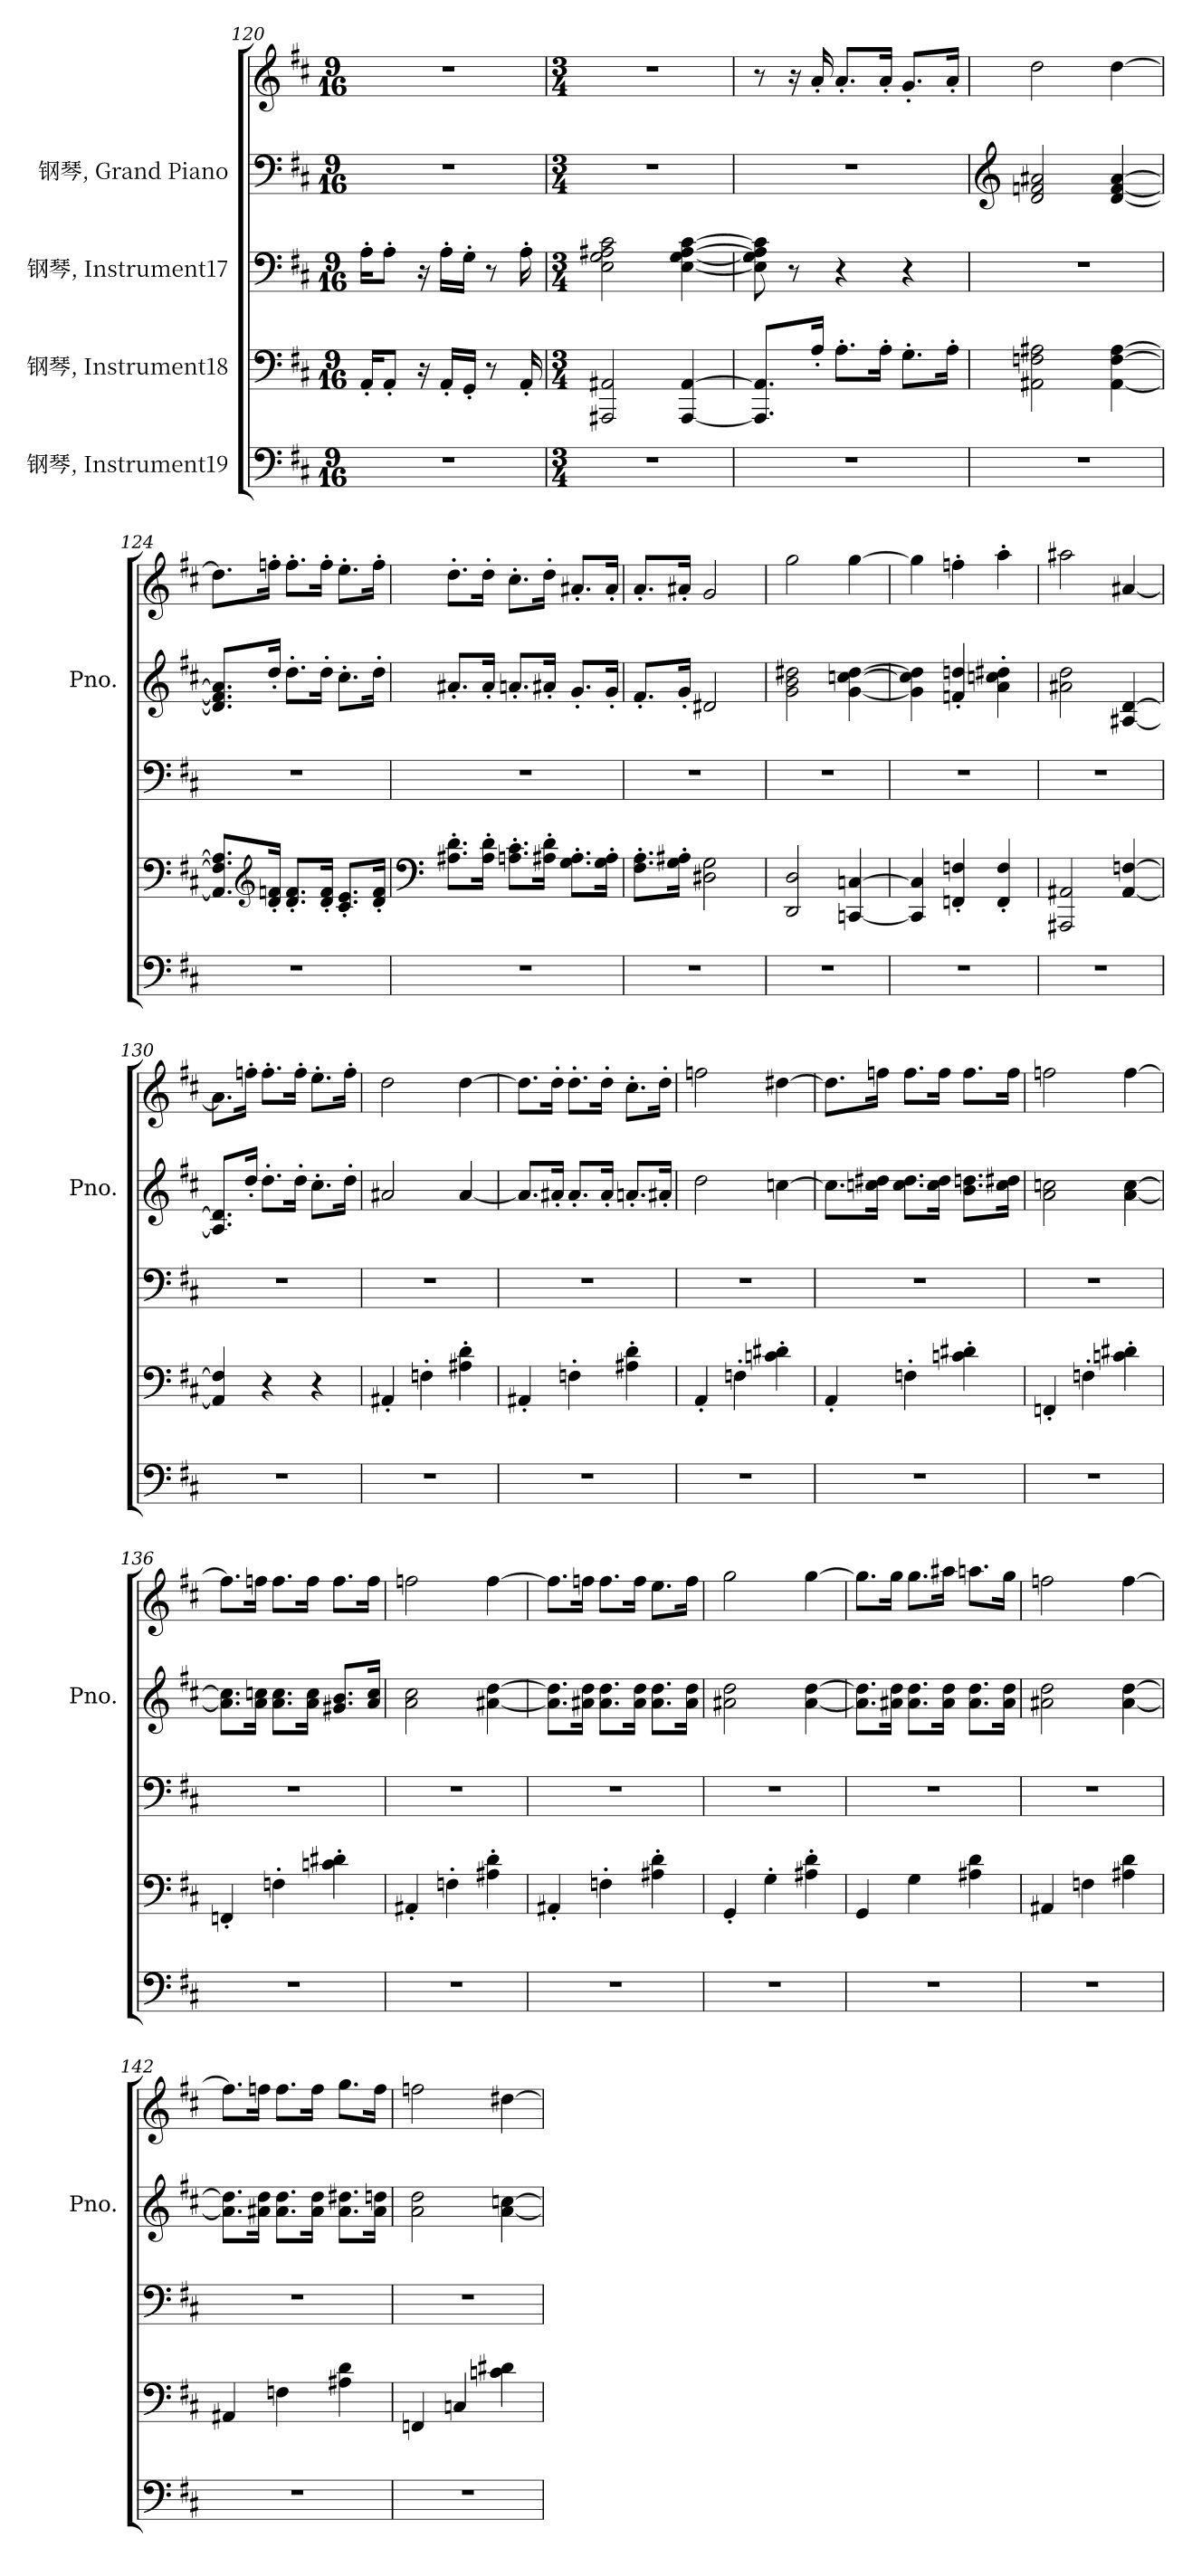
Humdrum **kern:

**kern	**kern	**kern	**kern	**kern
*part4	*part3	*part2	*part1	*part1
*staff5	*staff4	*staff3	*staff2	*staff1
*I"钢琴, Instrument19	*I"钢琴, Instrument18	*I"钢琴, Instrument17	*I"钢琴, Grand Piano	*
*	*	*	*I'Pno.	*
*clefF4	*clefF4	*clefF4	*clefF4	*clefG2
*k[f#c#]	*k[f#c#]	*k[f#c#]	*k[f#c#]	*k[f#c#]
*M9/16	*M9/16	*M9/16	*M9/16	*M9/16
=120	=120	=120	=120	=120
16%9r	16AA'/KL	16A'\KL	16%9r	16%9r
.	8AA'/J	8A'\J	.	.
.	16r	16r	.	.
.	16AA'/LL	16A'\LL	.	.
.	16GG'/JJ	16G'\JJ	.	.
.	8r	8r	.	.
.	16AA'/	16A'\	.	.
=121	=121	=121	=121	=121
*M3/4	*M3/4	*M3/4	*M3/4	*M3/4
*	*	*	*	*MM180
2.r	2AAA#X/ 2AA#X/	2E\ 2G\ 2A#X\ 2c#\	2.r	2.r
.	[4AAA#/ [4AA#/	[4E\ [4G\ [4A#\ [4c#\	.	.
!!LO:PB:g=z
=122	=122	=122	=122	=122
2.r	8.AAA#/] 8.AA#/]L	8E\] 8G\] 8A#\] 8c#\]	2.r	8r
.	.	8r	.	16r
.	16A'/Jk	.	.	16a'/
.	8.A'\L	4r	.	8.a'/L
.	16A'\Jk	.	.	16a'/Jk
.	8.G'\L	4r	.	8.g'/L
.	16A'\Jk	.	.	16a'/Jk
=123	=123	=123	=123	=123
*	*	*	*clefG2	*
2.r	2AA#X\ 2Fn\ 2A#X\	2.r	2d/ 2fn/ 2a#X/	2dd\
.	[4AA#\ [4F\ [4A#\	.	[4d/ [4f/ [4a#/	[4dd\
=124	=124	=124	=124	=124
2.r	8.AA#/] 8.F/] 8.A#/]L	2.r	8.d/] 8.f/] 8.a#/]L	8.dd\L]
*	*clefG2	*	*	*
.	16d/' 16fn/'Jk	.	16dd'/Jk	16ffn'\Jk
.	8.d/' 8.f/'L	.	8.dd'\L	8.ff'\L
.	16d/' 16f/'Jk	.	16dd'\Jk	16ff'\Jk
.	8.c#/' 8.e/'L	.	8.cc#'\L	8.ee'\L
.	16d/' 16f/'Jk	.	16dd'\Jk	16ff'\Jk
=125	=125	=125	=125	=125
*	*clefF4	*	*	*
2.r	8.A#X\' 8.d\'L	2.r	8.a#X'/L	8.dd'\L
.	16A#\' 16d\'Jk	.	16a#'/Jk	16dd'\Jk
.	8.An\' 8.c#\'L	.	8.an'/L	8.cc#'\L
.	16A#X\' 16d\'Jk	.	16a#X'/Jk	16dd'\Jk
.	8.G\' 8.A#\'L	.	8.g'/L	8.a#X'/L
.	16G\' 16A#\'Jk	.	16g'/Jk	16a#'/Jk
!!LO:LB:g=z
=126	=126	=126	=126	=126
2.r	8.F#\' 8.A\'L	2.r	8.f#'/L	8.a'/L
.	16G\' 16A#X\'Jk	.	16g'/Jk	16a#X'/Jk
.	2D#X\ 2G\	.	2d#X/	2g/
=127	=127	=127	=127	=127
2.r	2DD/ 2D/	2.r	2g\ 2b\ 2dd#X\	2gg\
.	[4CCn/ [4Cn/	.	[4g\ [4ccn\ [4dd#\	[4gg\
=128	=128	=128	=128	=128
2.r	4CC/] 4C/]	2.r	4g\] 4cc\] 4dd#\]	4gg\]
.	4FFn/' 4Fn/'	.	4fn/' 4ddn/'	4ffn'\
.	4FF/' 4F/'	.	4a\' 4ccn\' 4dd#X\'	4aa'\
=129	=129	=129	=129	=129
2.r	2AAA#X/ 2AA#X/	2.r	2a#X\ 2dd\	2aa#X\
.	[4AA#/ [4Fn/	.	[4A#X/ [4d/	[4a#X/
=130	=130	=130	=130	=130
2.r	4AA#/] 4F/]	2.r	8.A#/] 8.d/]L	8.a#\L]
.	.	.	16dd'/Jk	16ffn'\Jk
.	4r	.	8.dd'\L	8.ff'\L
.	.	.	16dd'\Jk	16ff'\Jk
.	4r	.	8.cc#'\L	8.ee'\L
.	.	.	16dd'\Jk	16ff'\Jk
=131	=131	=131	=131	=131
2.r	4AA#X'/	2.r	2a#X/	2dd\
.	4Fn'\	.	.	.
.	4A#X\' 4d\'	.	[4a#/	[4dd\
!!LO:PB:g=z
=132	=132	=132	=132	=132
2.r	4AA#X'/	2.r	8.a#/L]	8.dd\L]
.	.	.	16a#X'/Jk	16dd'\Jk
.	4Fn'\	.	8.a#'/L	8.dd'\L
.	.	.	16a#'/Jk	16dd'\Jk
.	4A#X\' 4d\'	.	8.an'/L	8.cc#'\L
.	.	.	16a#X'/Jk	16dd'\Jk
=133	=133	=133	=133	=133
2.r	4AA'/	2.r	2dd\	2ffn\
.	4Fn'\	.	.	.
.	4cn\' 4d#X\'	.	[4ccn\	[4dd#X\
=134	=134	=134	=134	=134
2.r	4AA'/	2.r	8.cc\L]	8.dd#\L]
.	.	.	16ccn\ 16dd#X\Jk	16ffn\Jk
.	4Fn'\	.	8.cc\ 8.dd#\L	8.ff\L
.	.	.	16cc\ 16dd#\Jk	16ff\Jk
.	4cn\' 4d#X\'	.	8.b\ 8.ddn\L	8.ff\L
.	.	.	16cc\ 16dd#X\Jk	16ff\Jk
=135	=135	=135	=135	=135
2.r	4FFn'/	2.r	2a\ 2ccn\	2ffn\
.	4Fn'\	.	.	.
.	4cn\' 4d#X\'	.	[4a\ [4cc\	[4ff\
!!LO:LB:g=z
=136	=136	=136	=136	=136
2.r	4FFn'/	2.r	8.a\] 8.cc\]L	8.ff\L]
.	.	.	16a\ 16ccn\Jk	16ffn\Jk
.	4Fn'\	.	8.a\ 8.cc\L	8.ff\L
.	.	.	16a\ 16cc\Jk	16ff\Jk
.	4cn\' 4d#X\'	.	8.g#X/ 8.b/L	8.ff\L
.	.	.	16a/ 16cc/Jk	16ff\Jk
=137	=137	=137	=137	=137
2.r	4AA#X'/	2.r	2a\ 2cc#\	2ffn\
.	4Fn'\	.	.	.
.	4A#X\' 4d\'	.	[4a#X\ [4dd\	[4ff\
=138	=138	=138	=138	=138
2.r	4AA#X'/	2.r	8.a#\] 8.dd\]L	8.ff\L]
.	.	.	16a#X\ 16dd\Jk	16ffn\Jk
.	4Fn'\	.	8.a#\ 8.dd\L	8.ff\L
.	.	.	16a#\ 16dd\Jk	16ff\Jk
.	4A#X\' 4d\'	.	8.a#\ 8.dd\L	8.ee\L
.	.	.	16a#\ 16dd\Jk	16ff\Jk
=139	=139	=139	=139	=139
2.r	4GG'/	2.r	2a#X\ 2dd\	2gg\
.	4G'\	.	.	.
.	4A#X\' 4d\'	.	[4a#\ [4dd\	[4gg\
=140	=140	=140	=140	=140
2.r	4GG/	2.r	8.a#\] 8.dd\]L	8.gg\L]
.	.	.	16a#X\ 16dd\Jk	16gg\Jk
.	4G\	.	8.a#\ 8.dd\L	8.gg\L
.	.	.	16a#\ 16dd\Jk	16aa#X\Jk
.	4A#X\ 4d\	.	8.a#\ 8.dd\L	8.aan\L
.	.	.	16a#\ 16dd\Jk	16gg\Jk
!!LO:PB:g=z
=141	=141	=141	=141	=141
2.r	4AA#X/	2.r	2a#X\ 2dd\	2ffn\
.	4Fn\	.	.	.
.	4A#X\ 4d\	.	[4a#\ [4dd\	[4ff\
=142	=142	=142	=142	=142
2.r	4AA#X/	2.r	8.a#\] 8.dd\]L	8.ff\L]
.	.	.	16a#X\ 16dd\Jk	16ffn\Jk
.	4Fn\	.	8.a#\ 8.dd\L	8.ff\L
.	.	.	16a#\ 16dd\Jk	16ff\Jk
.	4A#X\ 4d\	.	8.a#\ 8.dd#X\L	8.gg\L
.	.	.	16a#\ 16ddn\Jk	16ff\Jk
=143	=143	=143	=143	=143
2.r	4FFn/	2.r	2a\ 2dd\	2ffn\
.	4Cn/	.	.	.
.	4cn\ 4d#X\	.	[4a\ [4ccn\	[4dd#X\
=	=	=	=	=
*-	*-	*-	*-	*-
